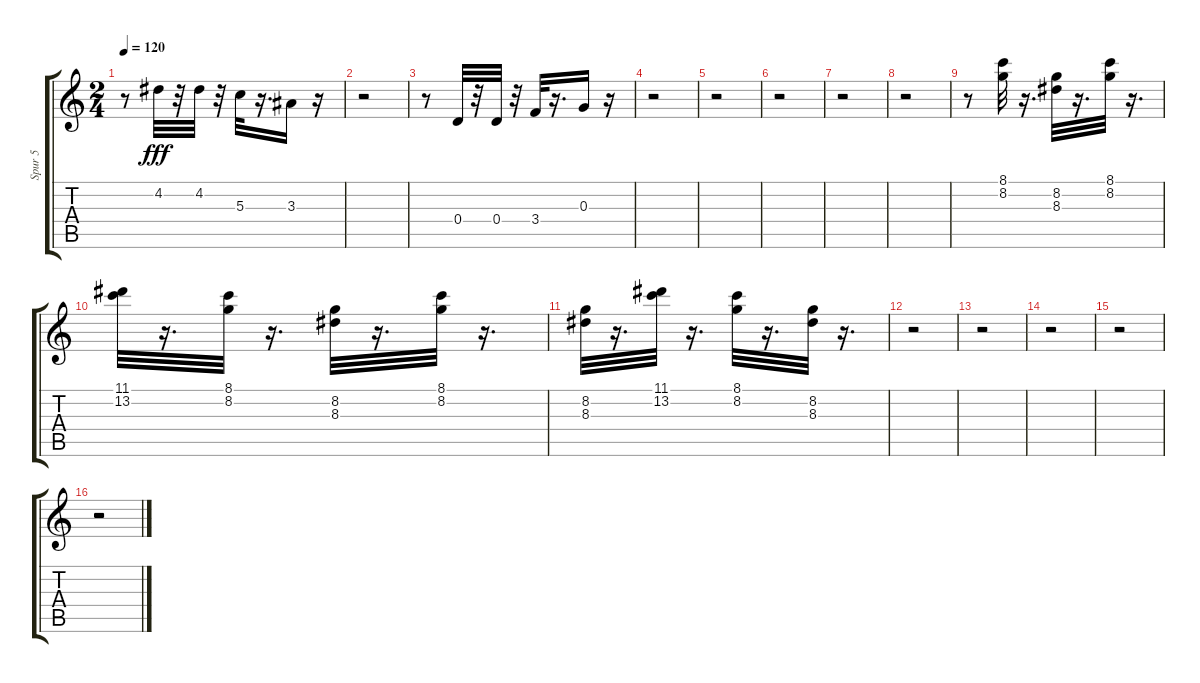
\track ("Spur 5" "Spur 5") {instrument electricguitarmuted}
\staff {score tabs}
\tuning (E4 B3 G3 D3 A2 E2) {hide}
\ts (2 4)
\tempo 120
\clef g2
\ks c
r.8{dy fff} 4.2.32 r.32 4.2.32 r.32 5.3.32 r.16{d} 3.3.16 r.16 |
r.2 |
r.8 0.4.32 r.32 0.4.32 r.32 3.4.32 r.16{d} 0.3.16 r.16 |
r.2 |
r.2 |
r.2 |
r.2 |
r.2 |
r.8 (8.1 8.2).32 r.16{d} (8.2 8.3).32 r.16{d} (8.1 8.2).32 r.16{d} |
(11.1 13.2).32 r.16{d} (8.1 8.2).32 r.16{d} (8.2 8.3).32 r.16{d} (8.1 8.2).32 r.16{d} |
(8.2 8.3).32 r.16{d} (11.1 13.2).32 r.16{d} (8.1 8.2).32 r.16{d} (8.2 8.3).32 r.16{d} |
r.2 |
r.2 |
r.2 |
r.2 |
r.2
